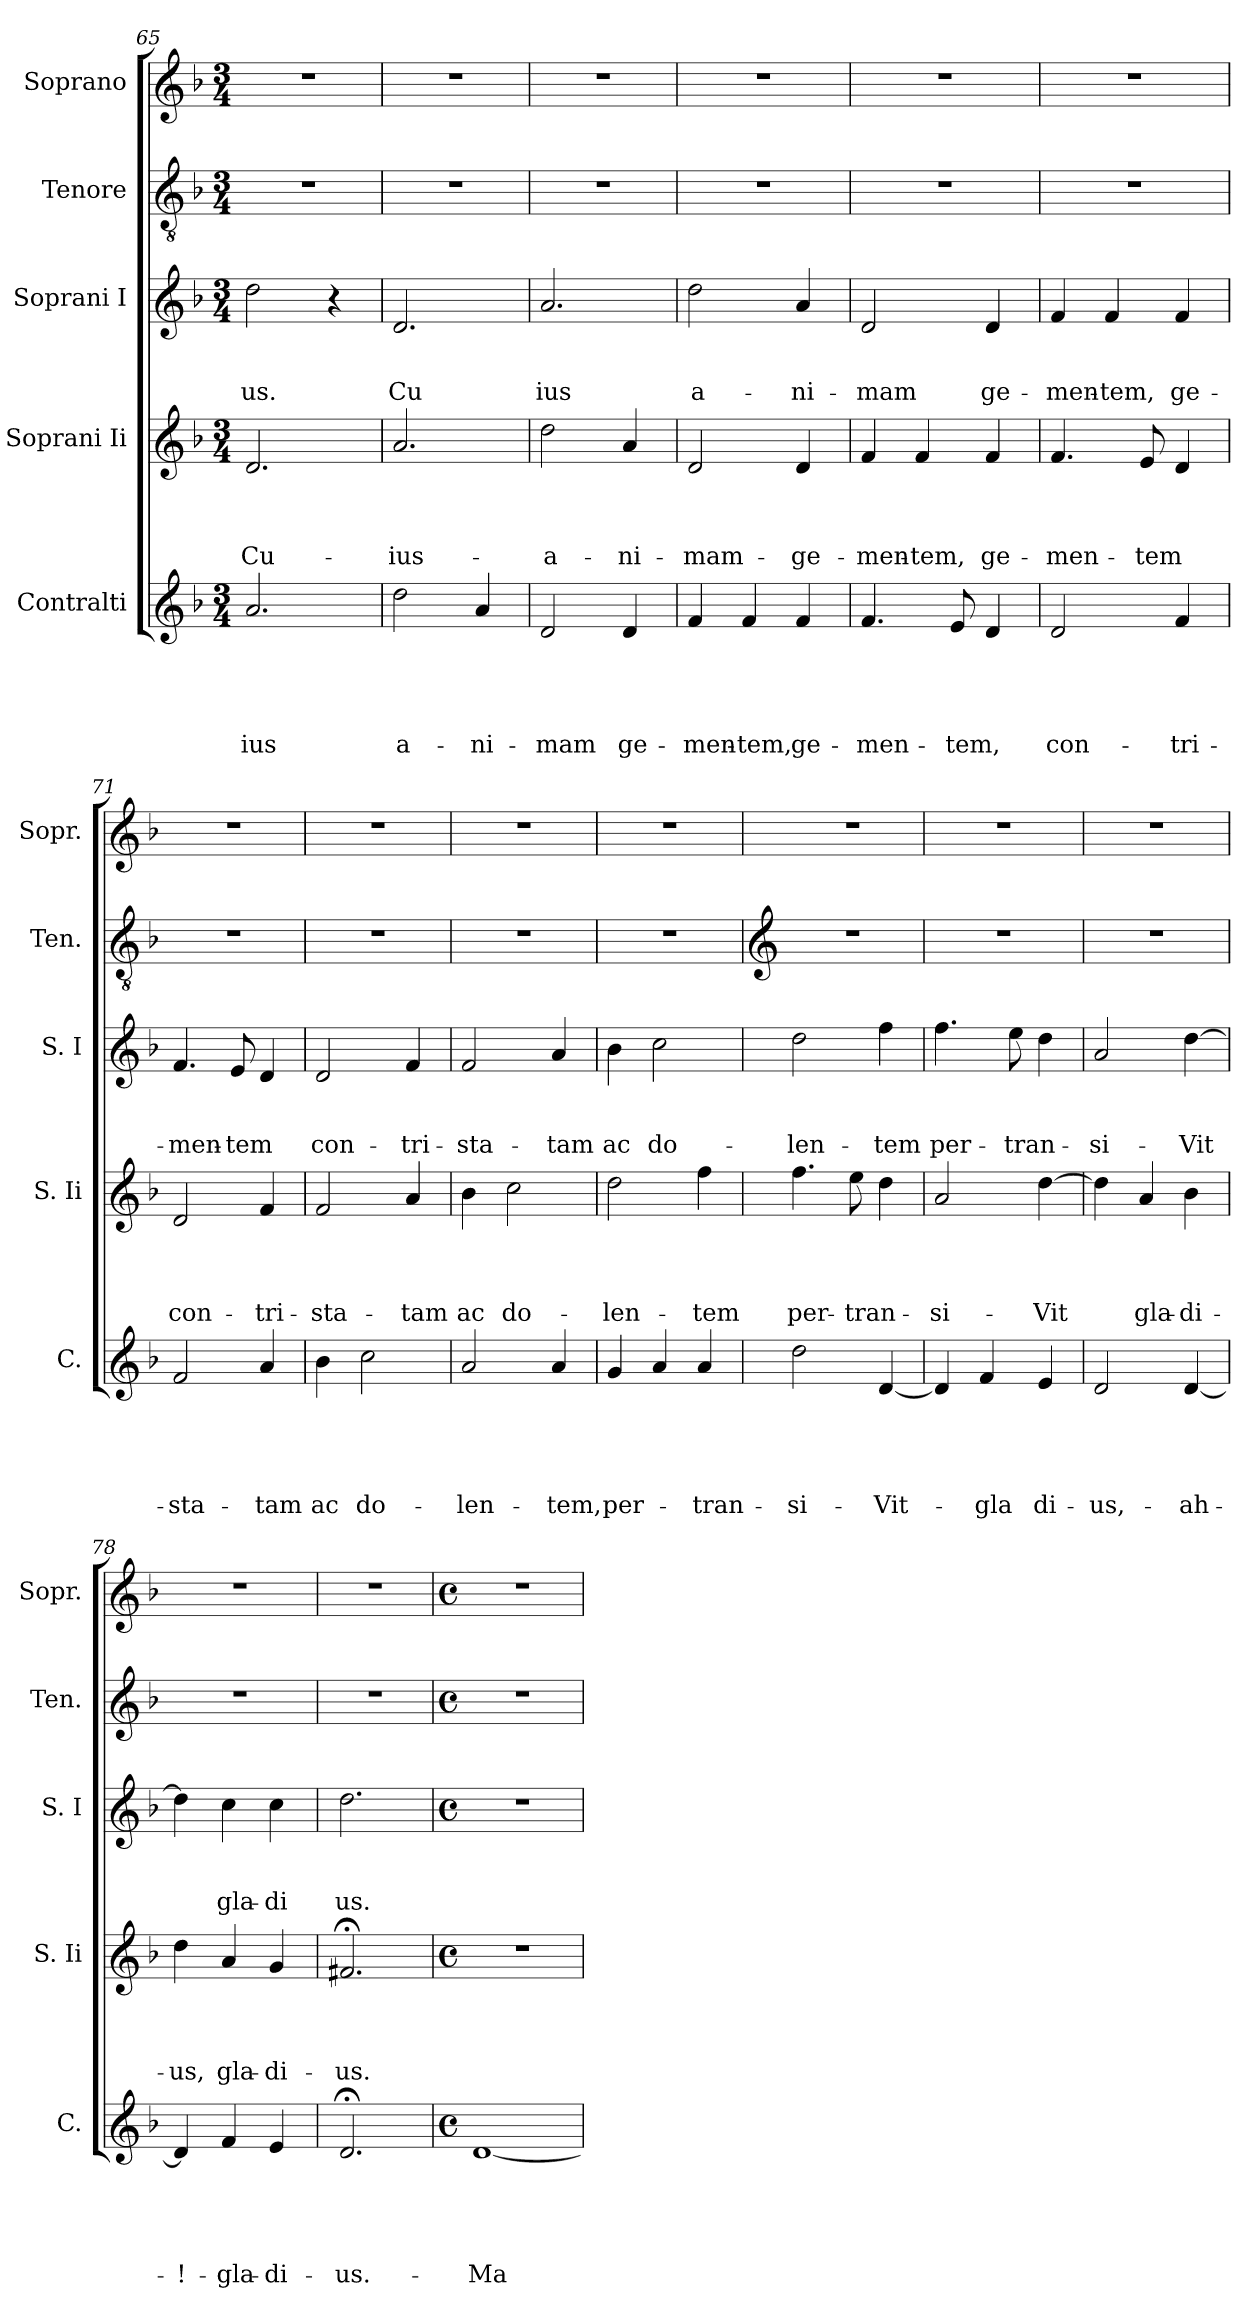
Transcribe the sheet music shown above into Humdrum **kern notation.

**kern	**text	**text	**text	**text	**text	**kern	**text	**text	**text	**text	**kern	**text	**text	**text	**kern	**kern
*part5	*part5	*part5	*part5	*part5	*part5	*part4	*part4	*part4	*part4	*part4	*part3	*part3	*part3	*part3	*part2	*part1
*staff5	*staff5	*staff5	*staff5	*staff5	*staff5	*staff4	*staff4	*staff4	*staff4	*staff4	*staff3	*staff3	*staff3	*staff3	*staff2	*staff1
*I"Contralti	*	*	*	*	*	*I"Soprani Ii	*	*	*	*	*I"Soprani I	*	*	*	*I"Tenore	*I"Soprano
*I'C.	*	*	*	*	*	*I'S. Ii	*	*	*	*	*I'S. I	*	*	*	*I'Ten.	*I'Sopr.
*clefG2	*	*	*	*	*	*clefG2	*	*	*	*	*clefG2	*	*	*	*clefGv2	*clefG2
*k[b-]	*	*	*	*	*	*k[b-]	*	*	*	*	*k[b-]	*	*	*	*k[b-]	*k[b-]
*F:	*	*	*	*	*	*F:	*	*	*	*	*F:	*	*	*	*F:	*F:
*M3/4	*	*	*	*	*	*M3/4	*	*	*	*	*M3/4	*	*	*	*M3/4	*M3/4
=65	=65	=65	=65	=65	=65	=65	=65	=65	=65	=65	=65	=65	=65	=65	=65	=65
!	!	!	!	!	!LO:LY:b	!	!	!	!	!LO:LY:b	!	!	!	!LO:LY:b	!LO:N:vis=1	!LO:N:vis=1
2.a/	.	.	.	.	-ius	2.d/	.	.	.	Cu-	2dd\	.	.	us.	2.r	2.r
.	.	.	.	.	.	.	.	.	.	.	4r	.	.	.	.	.
=66	=66	=66	=66	=66	=66	=66	=66	=66	=66	=66	=66	=66	=66	=66	=66	=66
!	!	!	!	!	!LO:LY:b	!	!	!	!	!LO:LY:b	!	!	!	!LO:LY:b	!LO:N:vis=1	!LO:N:vis=1
2dd\	.	.	.	.	a-	2.a/	.	.	.	-ius-	2.d/	.	.	Cu	2.r	2.r
!	!	!	!	!	!LO:LY:b	!	!	!	!	!	!	!	!	!	!	!
4a/	.	.	.	.	-ni-	.	.	.	.	.	.	.	.	.	.	.
=67	=67	=67	=67	=67	=67	=67	=67	=67	=67	=67	=67	=67	=67	=67	=67	=67
!	!	!	!	!	!LO:LY:b	!	!	!	!	!LO:LY:b	!	!	!	!LO:LY:b	!LO:N:vis=1	!LO:N:vis=1
2d/	.	.	.	.	-mam	2dd\	.	.	.	-a-	2.a/	.	.	ius	2.r	2.r
!	!	!	!	!	!LO:LY:b	!	!	!	!	!LO:LY:b	!	!	!	!	!	!
4d/	.	.	.	.	ge-	4a/	.	.	.	-ni-	.	.	.	.	.	.
=68	=68	=68	=68	=68	=68	=68	=68	=68	=68	=68	=68	=68	=68	=68	=68	=68
!	!	!	!	!	!LO:LY:b	!	!	!	!	!LO:LY:b	!	!	!	!LO:LY:b	!LO:N:vis=1	!LO:N:vis=1
4f/	.	.	.	.	-men-	2d/	.	.	.	-mam-	2dd\	.	.	a-	2.r	2.r
!	!	!	!	!	!LO:LY:b:rj	!	!	!	!	!	!	!	!	!	!	!
4f/	.	.	.	.	-tem,	.	.	.	.	.	.	.	.	.	.	.
!	!	!	!	!	!LO:LY:b	!	!	!	!	!LO:LY:b	!	!	!	!LO:LY:b	!	!
4f/	.	.	.	.	ge-	4d/	.	.	.	-g­e-	4a/	.	.	-ni-	.	.
!!LO:LB:g=z
=69	=69	=69	=69	=69	=69	=69	=69	=69	=69	=69	=69	=69	=69	=69	=69	=69
!	!	!	!	!	!LO:LY:b	!	!	!	!	!LO:LY:b	!	!	!	!LO:LY:b	!LO:N:vis=1	!LO:N:vis=1
4.f/	.	.	.	.	-men-	4f/	.	.	.	-men-	2d/	.	.	-mam	2.r	2.r
!	!	!	!	!	!	!	!	!	!	!LO:LY:b:rj	!	!	!	!	!	!
.	.	.	.	.	.	4f/	.	.	.	-tem,	.	.	.	.	.	.
!	!	!	!	!	!LO:LY:b	!	!	!	!	!	!	!	!	!	!	!
8e/	.	.	.	.	-tem,	.	.	.	.	.	.	.	.	.	.	.
!	!	!	!	!	!	!	!	!	!	!LO:LY:b	!	!	!	!LO:LY:b	!	!
4d/	.	.	.	.	.	4f/	.	.	.	ge-	4d/	.	.	ge-	.	.
=70	=70	=70	=70	=70	=70	=70	=70	=70	=70	=70	=70	=70	=70	=70	=70	=70
!	!	!	!	!	!LO:LY:b	!	!	!	!	!LO:LY:b	!	!	!	!LO:LY:b	!LO:N:vis=1	!LO:N:vis=1
2d/	.	.	.	.	con-	4.f/	.	.	.	-men-	4f/	.	.	-men-	2.r	2.r
!	!	!	!	!	!	!	!	!	!	!	!	!	!	!LO:LY:b:rj	!	!
.	.	.	.	.	.	.	.	.	.	.	4f/	.	.	-tem,	.	.
!	!	!	!	!	!	!	!	!	!	!LO:LY:b	!	!	!	!	!	!
.	.	.	.	.	.	8e/	.	.	.	-tem	.	.	.	.	.	.
!	!	!	!	!	!LO:LY:b	!	!	!	!	!	!	!	!	!LO:LY:b	!	!
4f/	.	.	.	.	-tri-	4d/	.	.	.	.	4f/	.	.	ge-	.	.
=71	=71	=71	=71	=71	=71	=71	=71	=71	=71	=71	=71	=71	=71	=71	=71	=71
!	!	!	!	!	!LO:LY:b	!	!	!	!	!LO:LY:b	!	!	!	!LO:LY:b	!LO:N:vis=1	!LO:N:vis=1
2f/	.	.	.	.	-sta-	2d/	.	.	.	con-	4.f/	.	.	-men-	2.r	2.r
!	!	!	!	!	!	!	!	!	!	!	!	!	!	!LO:LY:b	!	!
.	.	.	.	.	.	.	.	.	.	.	8e/	.	.	-tem	.	.
!	!	!	!	!	!LO:LY:b	!	!	!	!	!LO:LY:b	!	!	!	!	!	!
4a/	.	.	.	.	-tam	4f/	.	.	.	-tri-	4d/	.	.	.	.	.
=72	=72	=72	=72	=72	=72	=72	=72	=72	=72	=72	=72	=72	=72	=72	=72	=72
!	!	!	!	!	!LO:LY:b	!	!	!	!	!LO:LY:b	!	!	!	!LO:LY:b	!LO:N:vis=1	!LO:N:vis=1
4b-\	.	.	.	.	ac	2f/	.	.	.	-sta-	2d/	.	.	con-	2.r	2.r
!	!	!	!	!	!LO:LY:b	!	!	!	!	!	!	!	!	!	!	!
2cc\	.	.	.	.	do-	.	.	.	.	.	.	.	.	.	.	.
!	!	!	!	!	!	!	!	!	!	!LO:LY:b	!	!	!	!LO:LY:b	!	!
.	.	.	.	.	.	4a/	.	.	.	-tam	4f/	.	.	-tri-	.	.
=73	=73	=73	=73	=73	=73	=73	=73	=73	=73	=73	=73	=73	=73	=73	=73	=73
!	!	!	!	!	!LO:LY:b	!	!	!	!	!LO:LY:b	!	!	!	!LO:LY:b	!LO:N:vis=1	!LO:N:vis=1
2a/	.	.	.	.	-len-	4b-\	.	.	.	ac	2f/	.	.	-sta-	2.r	2.r
!	!	!	!	!	!	!	!	!	!	!LO:LY:b	!	!	!	!	!	!
.	.	.	.	.	.	2cc\	.	.	.	do-	.	.	.	.	.	.
!	!	!	!	!	!LO:LY:b	!	!	!	!	!	!	!	!	!LO:LY:b	!	!
4a/	.	.	.	.	-tem,	.	.	.	.	.	4a/	.	.	-tam	.	.
=74	=74	=74	=74	=74	=74	=74	=74	=74	=74	=74	=74	=74	=74	=74	=74	=74
!	!	!	!	!	!LO:LY:b	!	!	!	!	!LO:LY:b	!	!	!	!LO:LY:b	!LO:N:vis=1	!LO:N:vis=1
4g/	.	.	.	.	per-	2dd\	.	.	.	-len-	4b-\	.	.	ac	2.r	2.r
!	!	!	!	!	!	!	!	!	!	!	!	!	!	!LO:LY:b	!	!
4a/	.	.	.	.	.	.	.	.	.	.	2cc\	.	.	do-	.	.
!	!	!	!	!	!LO:LY:b	!	!	!	!	!LO:LY:b	!	!	!	!	!	!
4a/	.	.	.	.	-tran-	4ff\	.	.	.	-tem	.	.	.	.	.	.
!!LO:PB:g=z
=75	=75	=75	=75	=75	=75	=75	=75	=75	=75	=75	=75	=75	=75	=75	=75	=75
*	*	*	*	*	*	*	*	*	*	*	*	*	*	*	*clefG2	*
!	!	!	!	!	!LO:LY:b	!	!	!	!	!LO:LY:b	!	!	!	!LO:LY:b	!LO:N:vis=1	!LO:N:vis=1
2dd\	.	.	.	.	-si-	4.ff\	.	.	.	per-	2dd\	.	.	-len-	2.r	2.r
!	!	!	!	!	!	!	!	!	!	!LO:LY:b	!	!	!	!	!	!
.	.	.	.	.	.	8ee\	.	.	.	-tran-	.	.	.	.	.	.
!	!	!	!	!	!LO:LY:b	!	!	!	!	!	!	!	!	!LO:LY:b	!	!
[<4d/	.	.	.	.	-Vit-	4dd\	.	.	.	.	4ff\	.	.	-tem	.	.
=76	=76	=76	=76	=76	=76	=76	=76	=76	=76	=76	=76	=76	=76	=76	=76	=76
!	!	!	!	!	!	!	!	!	!	!LO:LY:b	!	!	!	!LO:LY:b	!LO:N:vis=1	!LO:N:vis=1
4d/]	.	.	.	.	.	2a/	.	.	.	-si-	4.ff\	.	.	per-	2.r	2.r
!	!	!	!	!	!LO:LY:b	!	!	!	!	!	!	!	!	!	!	!
4f/	.	.	.	.	-gla	.	.	.	.	.	.	.	.	.	.	.
!	!	!	!	!	!	!	!	!	!	!	!	!	!	!LO:LY:b	!	!
.	.	.	.	.	.	.	.	.	.	.	8ee\	.	.	-tran-	.	.
!	!	!	!	!	!LO:LY:b	!	!	!	!	!LO:LY:b	!	!	!	!	!	!
4e/	.	.	.	.	di-	[>4dd\	.	.	.	-Vit	4dd\	.	.	.	.	.
=77	=77	=77	=77	=77	=77	=77	=77	=77	=77	=77	=77	=77	=77	=77	=77	=77
!	!	!	!	!	!LO:LY:b	!	!	!	!	!	!	!	!	!LO:LY:b	!LO:N:vis=1	!LO:N:vis=1
2d/	.	.	.	.	-us,-	4dd\]	.	.	.	.	2a/	.	.	-si-	2.r	2.r
!	!	!	!	!	!	!	!	!	!	!LO:LY:b	!	!	!	!	!	!
.	.	.	.	.	.	4a/	.	.	.	gla-	.	.	.	.	.	.
!	!	!	!	!	!LO:LY:b	!	!	!	!	!LO:LY:b	!	!	!	!LO:LY:b	!	!
[<4d/	.	.	.	.	-ah-	4b-\	.	.	.	-di-	[>4dd\	.	.	-Vit	.	.
=78	=78	=78	=78	=78	=78	=78	=78	=78	=78	=78	=78	=78	=78	=78	=78	=78
!	!	!	!	!	!LO:LY:b:rj	!	!	!	!	!LO:LY:b	!	!	!	!	!LO:N:vis=1	!LO:N:vis=1
4d/]	.	.	.	.	-!-	4dd\	.	.	.	-us,	4dd\]	.	.	.	2.r	2.r
!	!	!	!	!	!LO:LY:b	!	!	!	!	!LO:LY:b	!	!	!	!LO:LY:b	!	!
4f/	.	.	.	.	-gla-	4a/	.	.	.	gla-	4cc\	.	.	gla-	.	.
!	!	!	!	!	!LO:LY:b	!	!	!	!	!LO:LY:b	!	!	!	!LO:LY:b	!	!
4e/	.	.	.	.	-di-	4g/	.	.	.	-di-	4cc\	.	.	-di	.	.
=79	=79	=79	=79	=79	=79	=79	=79	=79	=79	=79	=79	=79	=79	=79	=79	=79
!	!	!	!	!	!LO:LY:b	!	!	!	!	!LO:LY:b	!	!	!	!LO:LY:b	!LO:N:vis=1	!LO:N:vis=1
2.d;/	.	.	.	.	-us.-	2.f#X;/	.	.	.	-us.	2.dd\	.	.	us.	2.r	2.r
=80	=80	=80	=80	=80	=80	=80	=80	=80	=80	=80	=80	=80	=80	=80	=80	=80
*M4/4	*	*	*	*	*	*M4/4	*	*	*	*	*M4/4	*	*	*	*M4/4	*M4/4
*met(c)	*	*	*	*	*	*met(c)	*	*	*	*	*met(c)	*	*	*	*met(c)	*met(c)
!	!	!	!	!	!LO:LY:b	!	!	!	!	!	!	!	!	!	!	!
[<1d	.	.	.	.	-Ma-	1r	.	.	.	.	1r	.	.	.	1r	1r
=	=	=	=	=	=	=	=	=	=	=	=	=	=	=	=	=
*-	*-	*-	*-	*-	*-	*-	*-	*-	*-	*-	*-	*-	*-	*-	*-	*-
